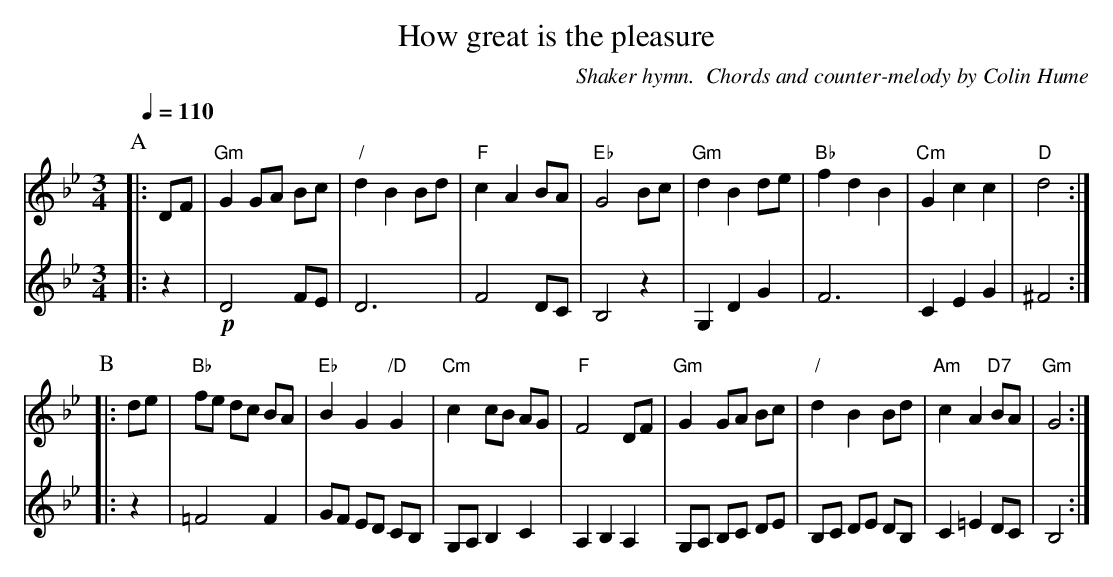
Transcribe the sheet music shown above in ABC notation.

X:1
T:How great is the pleasure
C:Shaker hymn.  Chords and counter-melody by Colin Hume
L:1/4
M:3/4
Q:1/4=110
K:Gm
P:A
V:1
|: D/F/ | "Gm"GG/A/ B/c/ | "/"dBB/d/ | "F"cAB/A/ | "Eb"G2B/c/ |\
"Gm"dBd/e/ | "Bb"fdB | "Cm"Gcc | "D"d2 :|
V:2 treble
|: z | !p!D2F/E/ | D3 | F2D/C/ | B,2z |\
G,DG | F3 | CEG | ^F2 :|
P:B
V:1
|: d/e/ | "Bb"f/e/ d/c/ B/A/ | "Eb"BG"/D"G | "Cm"cc/B/ A/G/ | "F"F2D/F/ |\
"Gm"GG/A/ B/c/ | "/"dBB/d/ | "Am"cA"D7"B/A/ | "Gm"G2 :|
V:2
|: z | =F2F | G/F/ E/D/ C/B,/ | G,/A,/B,C | A,B,A, |\
G,/A,/ B,/C/ D/E/ | B,/C/ D/E/ D/B,/ | C=ED/C/ | B,2 :|
